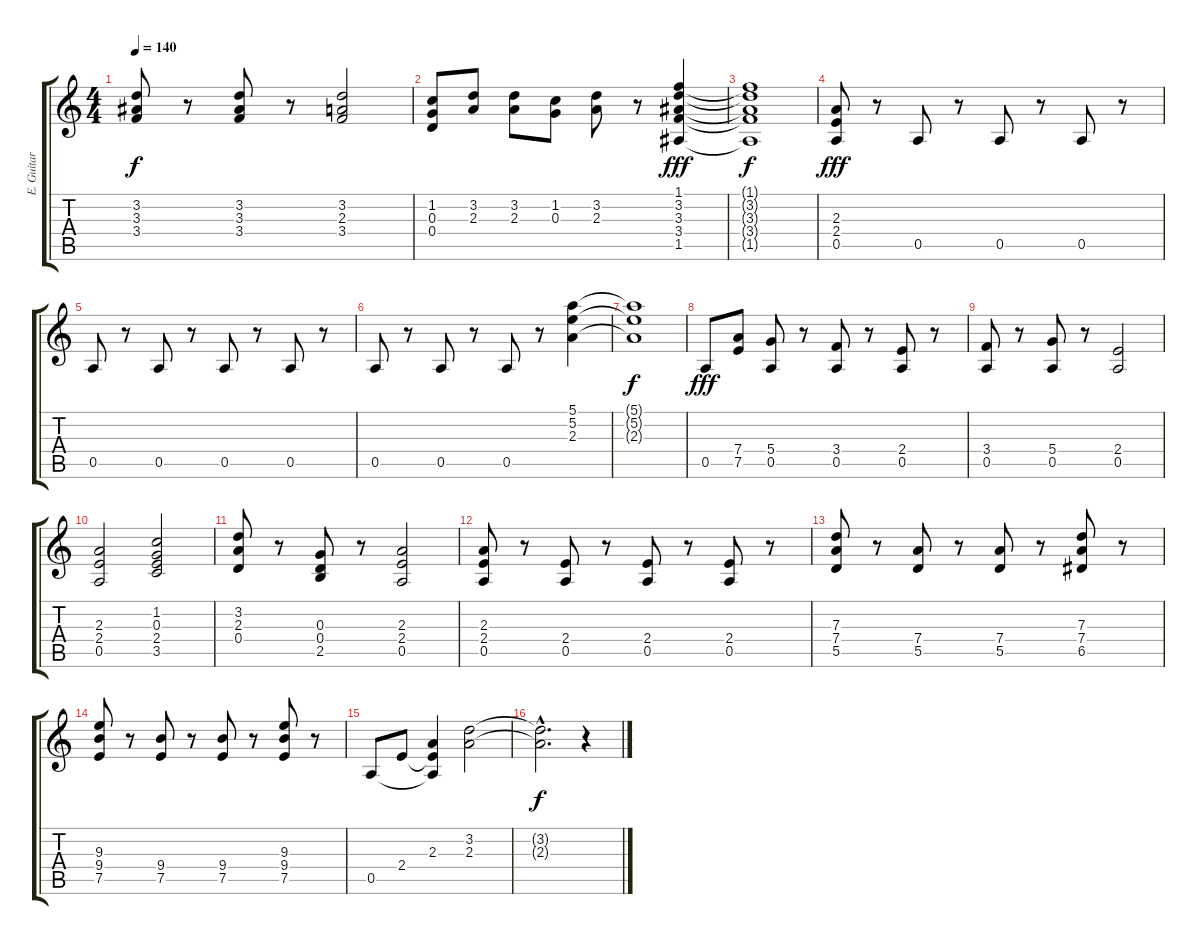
\track ("E. Guitar 3" "E. Guitar ") {instrument distortionguitar}
\staff {score tabs}
\tuning (E4 B3 G3 D3 A2 D2) {hide}
\ts (4 4)
\tempo 140
\clef g2
\ks c
(3.2 3.3 3.4).8{dy f} r.8 (3.2 3.3 3.4).8 r.8 (3.2 2.3 3.4).2 |
(1.2 0.3 0.4).8 (3.2 2.3).8 (3.2 2.3).8 (1.2 0.3).8 (3.2 2.3).8 r.8 (1.1 3.2 3.3 3.4 1.5).4{dy fff} |
(1.1{t} 3.2{t} 3.3{t} 3.4{t} 1.5{t}).1{dy f} |
(2.3 2.4 0.5).8{dy fff} r.8 0.5.8 r.8 0.5.8 r.8 0.5.8 r.8 |
0.5.8 r.8 0.5.8 r.8 0.5.8 r.8 0.5.8 r.8 |
0.5.8 r.8 0.5.8 r.8 0.5.8 r.8 (5.1 5.2 2.3).4 |
(5.1{t} 5.2{t} 2.3{t}).1{dy f} |
0.5.8{dy fff} (7.4 7.5).8 (5.4 0.5).8 r.8 (3.4 0.5).8 r.8 (2.4 0.5).8 r.8 |
(3.4 0.5).8 r.8 (5.4 0.5).8 r.8 (2.4 0.5).2 |
(2.3 2.4 0.5).2 (1.2 0.3 2.4 3.5).2 |
(3.2 2.3 0.4).8 r.8 (0.3 0.4 2.5).8 r.8 (2.3 2.4 0.5).2 |
(2.3 2.4 0.5).8 r.8 (2.4 0.5).8 r.8 (2.4 0.5).8 r.8 (2.4 0.5).8 r.8 |
(7.3 7.4 5.5).8 r.8 (7.4 5.5).8 r.8 (7.4 5.5).8 r.8 (7.3 7.4 6.5).8 r.8 |
(9.3 9.4 7.5).8 r.8 (9.4 7.5).8 r.8 (9.4 7.5).8 r.8 (9.3 9.4 7.5).8 r.8 |
0.5.8 2.4.8 (2.3 2.4{t} 0.5{t}).4 (3.2 2.3).2 |
(3.2{hac t} 2.3{hac t}).2{d dy f} r.4
